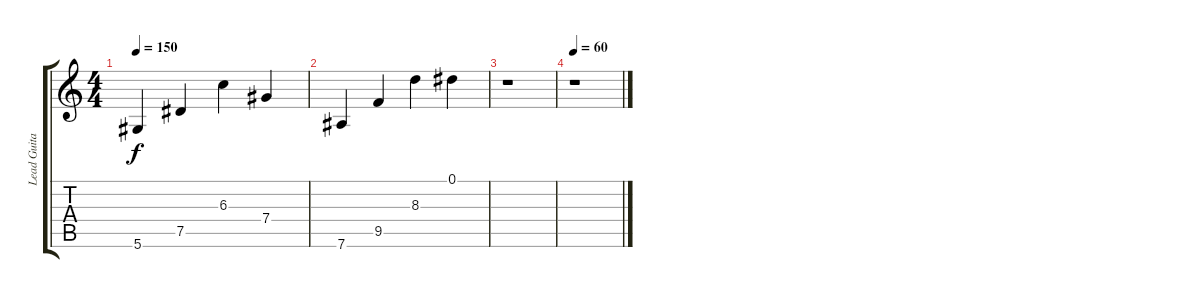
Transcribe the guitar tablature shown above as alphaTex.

\track ("Lead Guitar [Rivers Cuomo]" "Lead Guita") {instrument electricguitarmuted}
\staff {score tabs}
\tuning (Eb4 Bb3 Gb3 Db3 Ab2 Eb2) {hide}
\ts (4 4)
\tempo 150
\clef g2
\ks c
5.6.4{dy f} 7.5.4 6.3.4 7.4.4 |
7.6.4 9.5.4 8.3.4 0.1.4 |
r.1 |
\tempo 60
r.1
